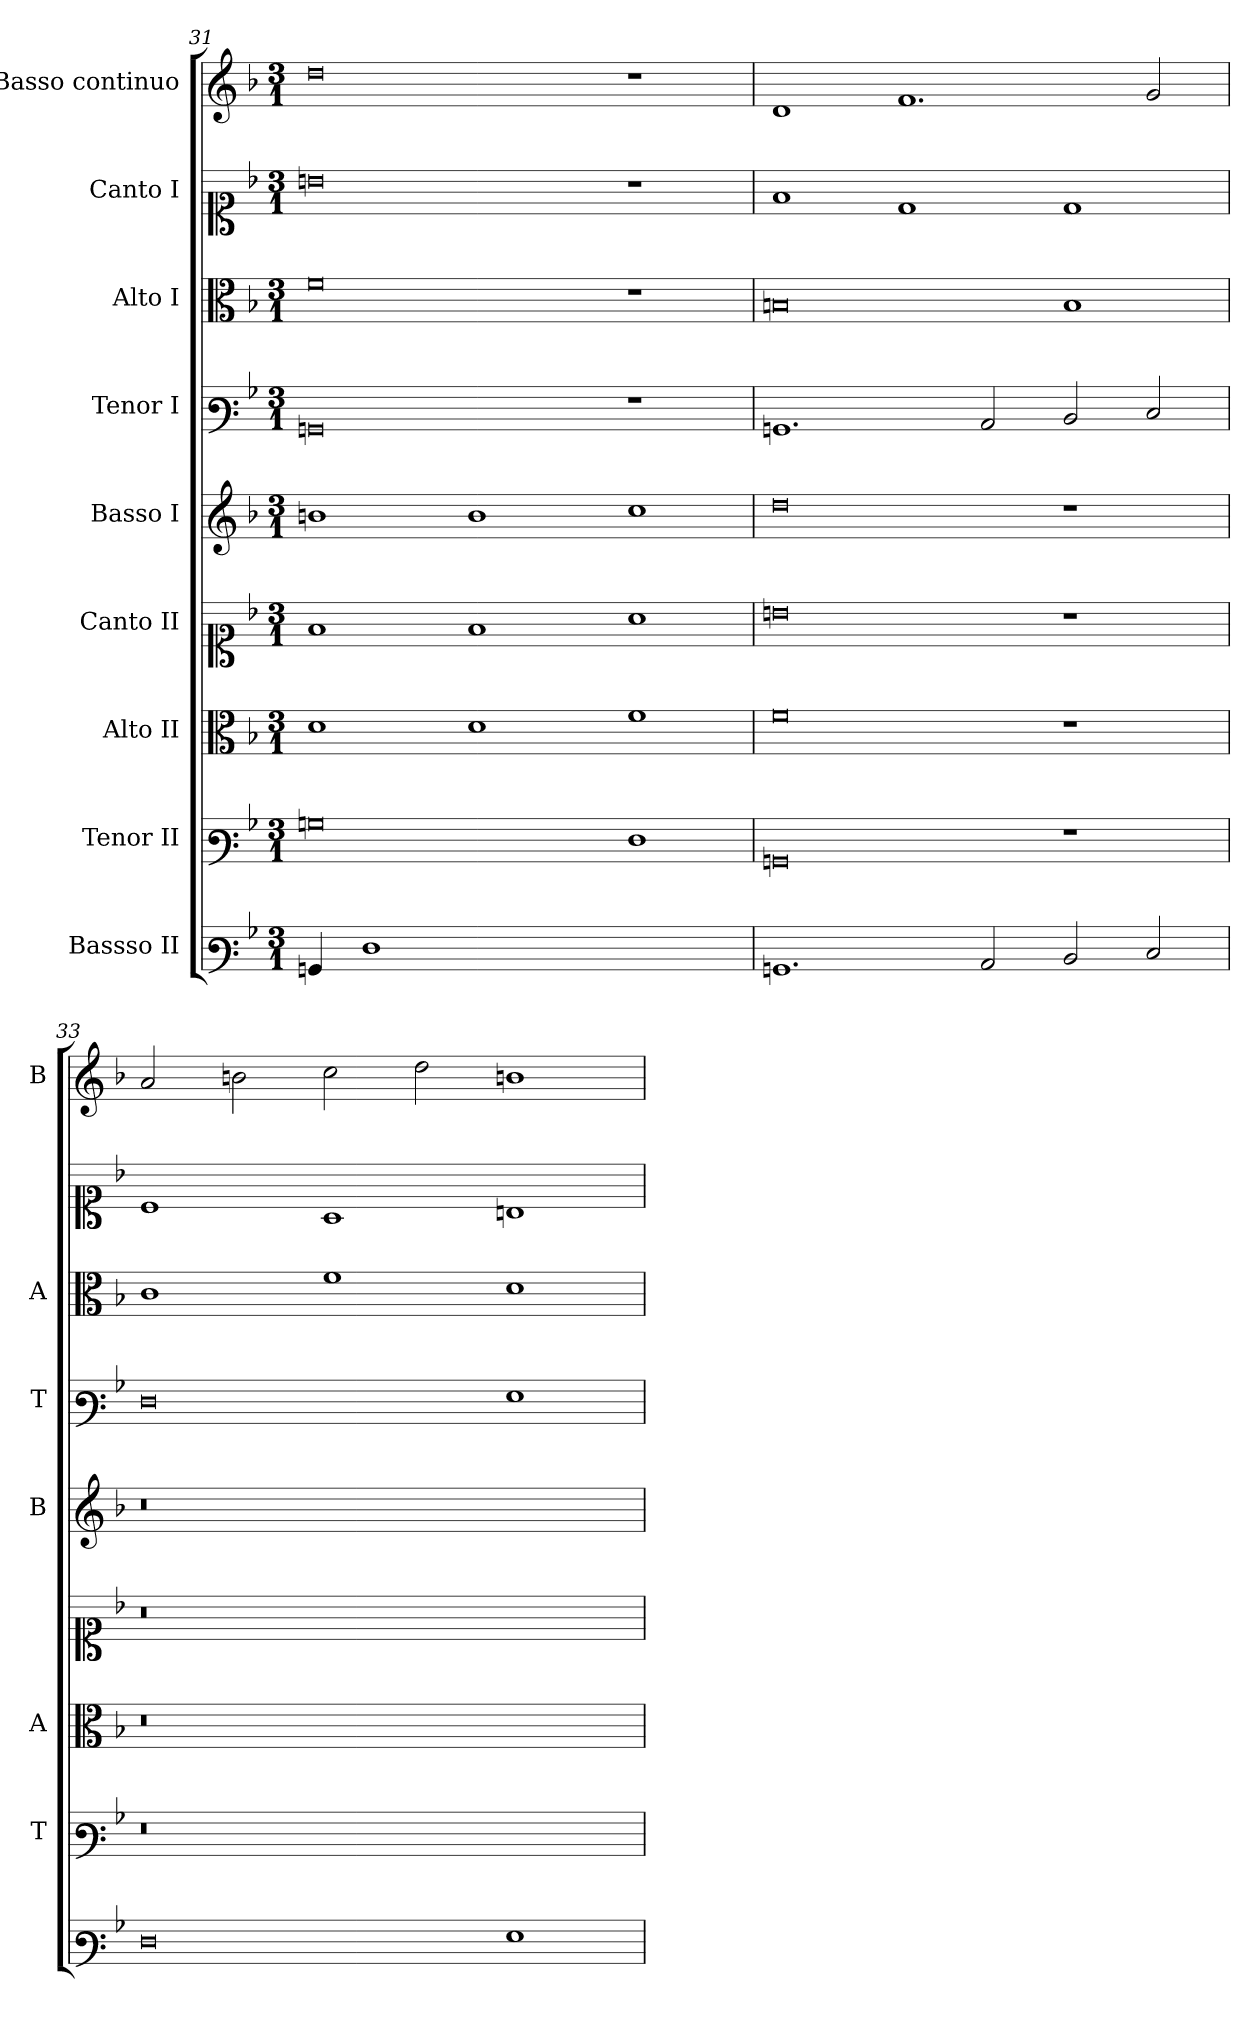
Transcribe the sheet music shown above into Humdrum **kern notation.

**kern	**kern	**kern	**kern	**kern	**kern	**kern	**kern	**kern
*part9	*part8	*part7	*part6	*part5	*part4	*part3	*part2	*part1
*staff9	*staff8	*staff7	*staff6	*staff5	*staff4	*staff3	*staff2	*staff1
*I"Bassso II	*I"Tenor II	*I"Alto II	*I"Canto II	*I"Basso I	*I"Tenor I	*I"Alto I	*I"Canto I	*I"Basso continuo
*	*I'T	*I'A	*	*I'B	*I'T	*I'A	*	*I'B
*clefF3	*clefF3	*clefC3	*clefC1	*clefG2	*clefF3	*clefC3	*clefC1	*clefG2
*k[b-]	*k[b-]	*k[b-]	*k[b-]	*k[b-]	*k[b-]	*k[b-]	*k[b-]	*k[b-]
*F:	*F:	*F:	*F:	*F:	*F:	*F:	*F:	*F:
*M3/1	*M3/1	*M3/1	*M3/1	*M3/1	*M3/1	*M3/1	*M3/1	*M3/1
=31	=31	=31	=31	=31	=31	=31	=31	=31
4BBn	0Bn	1d	1f	1bn	0BBn	0f	0bn	0dd
1F	.	.	.	.	.	.	.	.
.	.	1d	1f	1b	.	.	.	.
1..ryy	.	.	.	.	.	.	.	.
.	1F	1f	1a	1cc	1r	1r	1r	1r
=32	=32	=32	=32	=32	=32	=32	=32	=32
1.BBn	0BBn	0f	0bn	0dd	1.BBn	0Bn	1f	1d
.	.	.	.	.	.	.	1d	1.f
2C	.	.	.	.	2C	.	.	.
2D	1r	1r	1r	1r	2D	1B	1d	.
2E	.	.	.	.	2E	.	.	2g
=33	=33	=33	=33	=33	=33	=33	=33	=33
0F	0r	0r	0r	0r	0F	1c	1c	2a
.	.	.	.	.	.	.	.	2bn
.	.	.	.	.	.	1f	1A	2cc
.	.	.	.	.	.	.	.	2dd
1G	1ryy	1ryy	1ryy	1ryy	1G	1d	1Bn	1bn
=	=	=	=	=	=	=	=	=
*-	*-	*-	*-	*-	*-	*-	*-	*-
